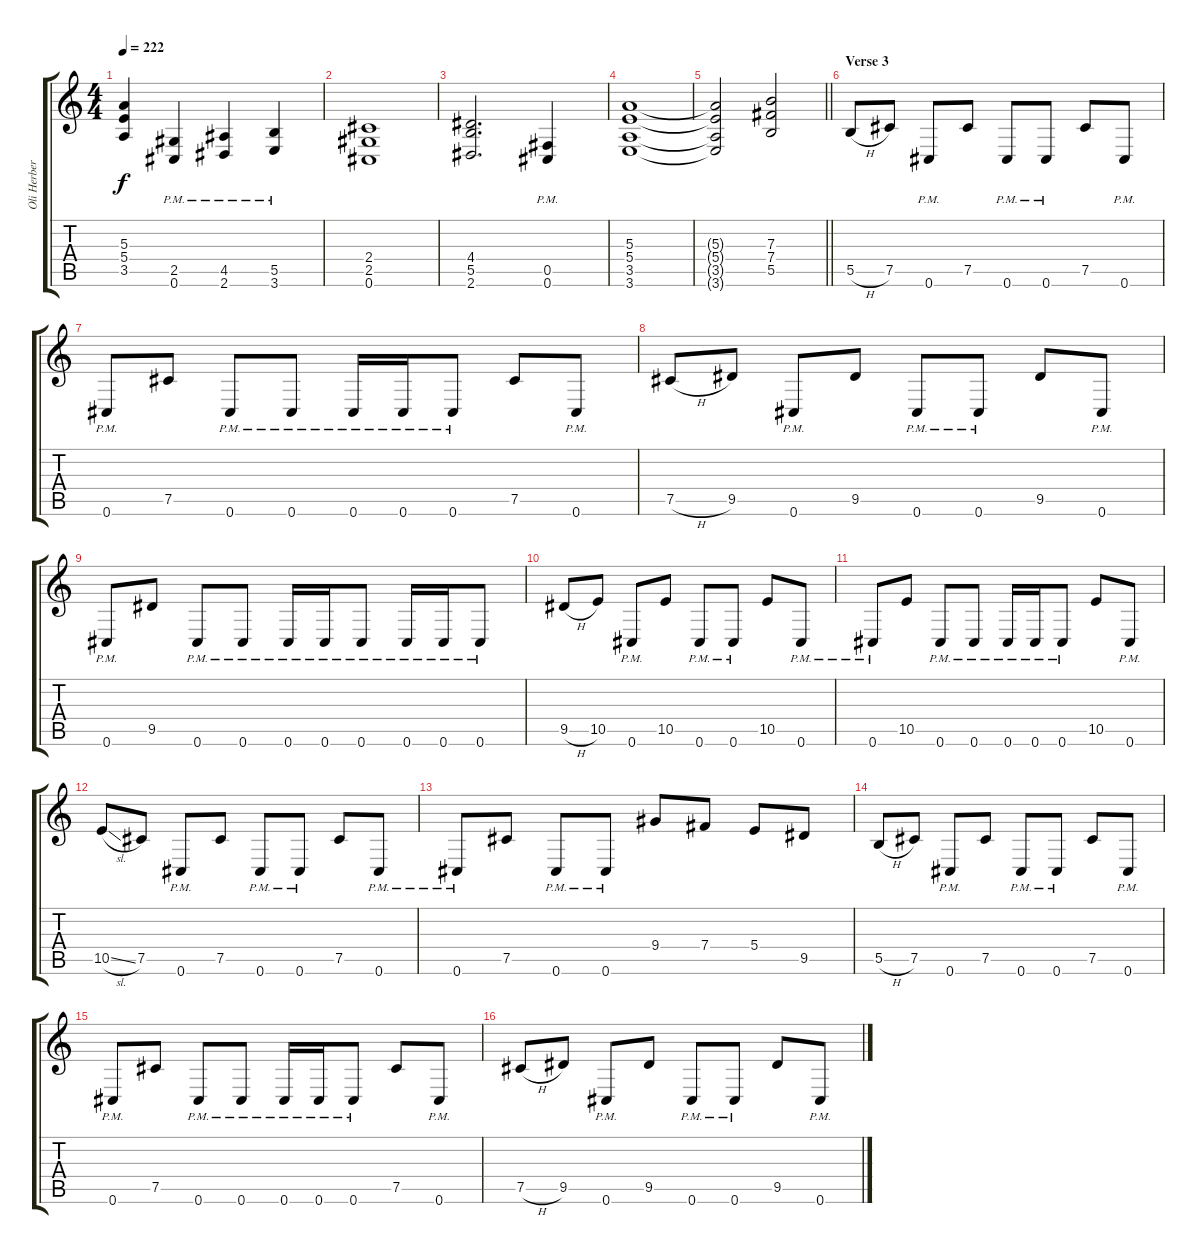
\track ("Oli Herbert" "Oli Herber") {instrument distortionguitar}
\staff {score tabs}
\tuning (Db4 Ab3 E3 B2 Gb2 Db2) {hide}
\ts (4 4)
\tempo 222
\clef g2
\ks c
(5.3{t} 5.4{t} 3.5{t}).4{dy f} (2.5{pm} 0.6{pm}).4 (4.5{pm} 2.6{pm}).4 (5.5{pm} 3.6{pm}).4 |
(2.4 2.5 0.6).1 |
(4.4 5.5 2.6).2{d} (0.5{pm} 0.6{pm}).4 |
(5.3 5.4 3.5 3.6).1 |
\barLineRight lightlight
(5.3{t} 5.4{t} 3.5{t} 3.6{t}).2 (7.3 7.4 5.5).2 |
\section ("" "Verse 3")
5.5{h}.8{volume 14} 7.5.8 0.6{pm}.8 7.5.8 0.6{pm}.8 0.6{pm}.8 7.5.8 0.6{pm}.8 |
0.6{pm}.8 7.5.8 0.6{pm}.8 0.6{pm}.8 0.6{pm}.16 0.6{pm}.16 0.6{pm}.8 7.5.8 0.6{pm}.8 |
7.5{h}.8 9.5.8 0.6{pm}.8 9.5.8 0.6{pm}.8 0.6{pm}.8 9.5.8 0.6{pm}.8 |
0.6{pm}.8 9.5.8 0.6{pm}.8 0.6{pm}.8 0.6{pm}.16 0.6{pm}.16 0.6{pm}.8 0.6{pm}.16 0.6{pm}.16 0.6{pm}.8 |
9.5{h}.8 10.5.8 0.6{pm}.8 10.5.8 0.6{pm}.8 0.6{pm}.8 10.5.8 0.6{pm}.8 |
0.6{pm}.8 10.5.8 0.6{pm}.8 0.6{pm}.8 0.6{pm}.16 0.6{pm}.16 0.6{pm}.8 10.5.8 0.6{pm}.8 |
10.5{sl}.8 7.5.8 0.6{pm}.8 7.5.8 0.6{pm}.8 0.6{pm}.8 7.5.8 0.6{pm}.8 |
0.6{pm}.8 7.5.8 0.6{pm}.8 0.6{pm}.8 9.4.8 7.4.8 5.4.8 9.5.8 |
5.5{h}.8 7.5.8 0.6{pm}.8 7.5.8 0.6{pm}.8 0.6{pm}.8 7.5.8 0.6{pm}.8 |
0.6{pm}.8 7.5.8 0.6{pm}.8 0.6{pm}.8 0.6{pm}.16 0.6{pm}.16 0.6{pm}.8 7.5.8 0.6{pm}.8 |
7.5{h}.8 9.5.8 0.6{pm}.8 9.5.8 0.6{pm}.8 0.6{pm}.8 9.5.8 0.6{pm}.8
